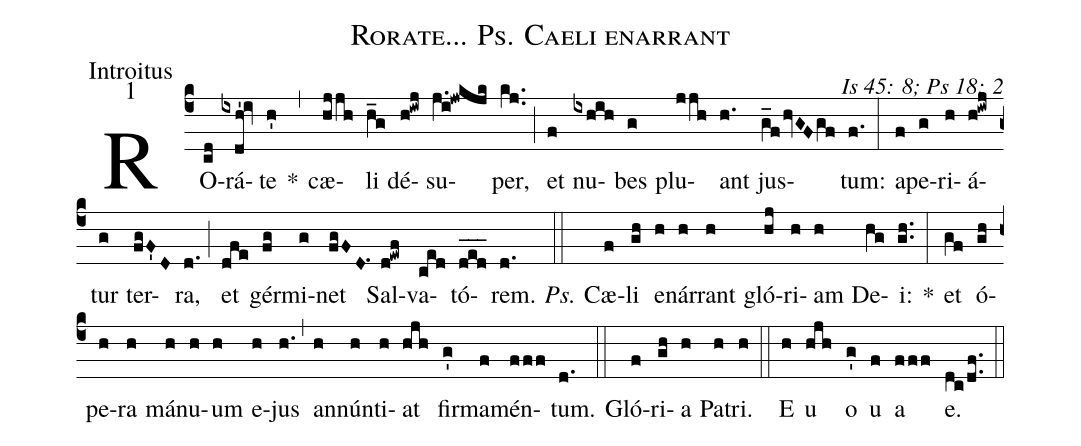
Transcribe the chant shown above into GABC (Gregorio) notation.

name: Rorate... Ps. Caeli enarrant;
office-part: Introitus;
mode: 1;
commentary: Is 45: 8; Ps 18: 2;
%%
(c4) RO(cd)rá(ixdh'!iv)te(h') *(,) cæ(hjjh)li(h_g) dé(h!iwj)su(j.i!jwkjk)per,(kj..) (;) et(f) nu(ixhih)bes(g) plu(jjh)ant(h.) jus(g_f/hvGF/gf)tum:(f.) (:)
a(f)pe(g)ri(h)á(h!iwj)tur(g) ter(fgF'D)ra,(d.) (;) et(dfe) gér(fg)mi(g)net(fgFD.1) Sal(d!ewf)va(ced)tó(d_e_d_)rem.(d.) (::)
<i>Ps.</i> Cæ(f)li(gh) e(h)nár(h)rant(h) gló(hj)ri(h)am(h) De(hg)i:(gh..) *(:)
et(gf) ó(gh)pe(h)ra(h) má(h)nu(h)um(h) e(h)jus(h.) (,) an(h)nún(h)ti(h)at(hjh) fir(g')ma(f)mén(fff)tum.(d.) (::)
Gló(f)ri(gh)a(h) Pa(h)tri.(h) (::)
E(h) u(hjh) o(g') u(f) a(fff) e.(dc/df..) (::)
